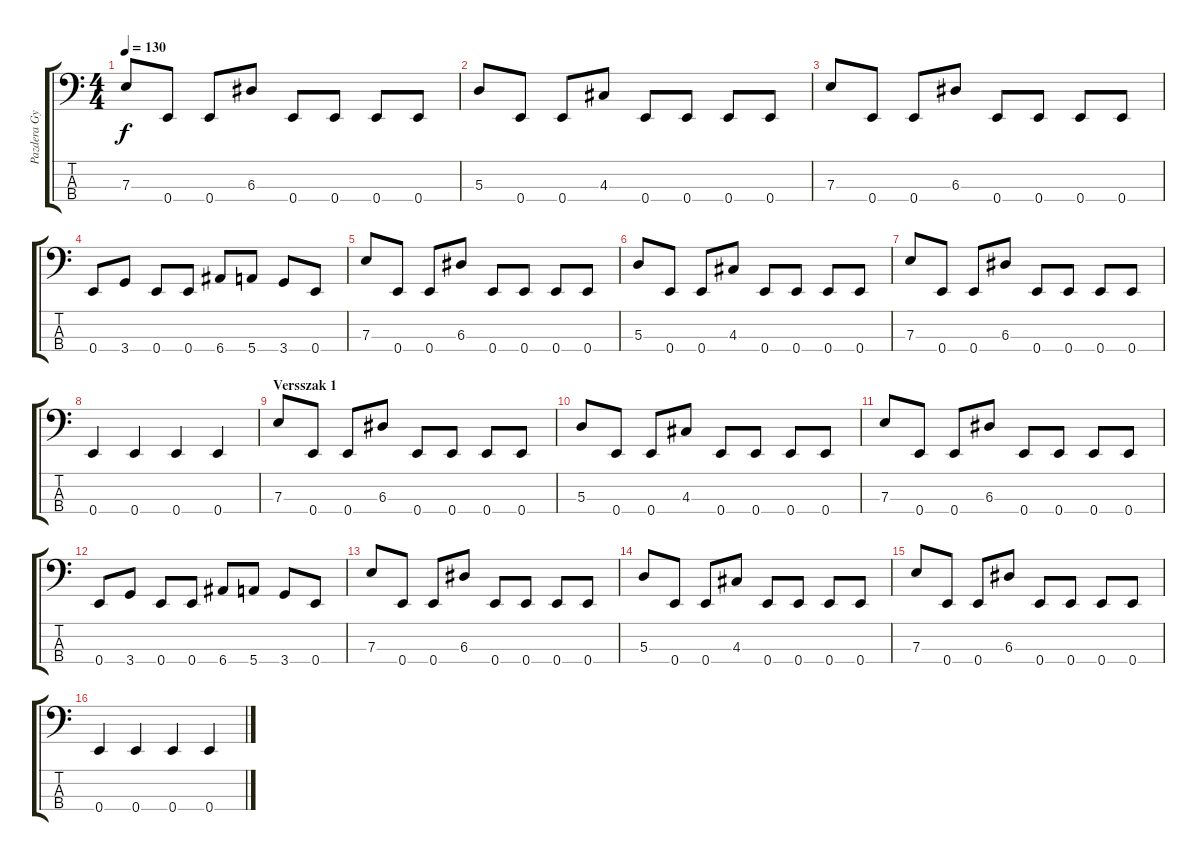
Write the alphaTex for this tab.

\track ("Pazdera György" "Pazdera Gy") {instrument electricbasspick}
\staff {score tabs}
\tuning (G2 D2 A1 E1) {hide}
\ts (4 4)
\tempo 130
\clef f4
\ks c
7.3.8{dy f} 0.4.8 0.4.8 6.3.8 0.4.8 0.4.8 0.4.8 0.4.8 |
5.3.8 0.4.8 0.4.8 4.3.8 0.4.8 0.4.8 0.4.8 0.4.8 |
7.3.8 0.4.8 0.4.8 6.3.8 0.4.8 0.4.8 0.4.8 0.4.8 |
0.4.8 3.4.8 0.4.8 0.4.8 6.4.8 5.4.8 3.4.8 0.4.8 |
7.3.8 0.4.8 0.4.8 6.3.8 0.4.8 0.4.8 0.4.8 0.4.8 |
5.3.8 0.4.8 0.4.8 4.3.8 0.4.8 0.4.8 0.4.8 0.4.8 |
7.3.8 0.4.8 0.4.8 6.3.8 0.4.8 0.4.8 0.4.8 0.4.8 |
0.4.4 0.4.4 0.4.4 0.4.4 |
\section ("" "Versszak 1")
7.3.8 0.4.8 0.4.8 6.3.8 0.4.8 0.4.8 0.4.8 0.4.8 |
5.3.8 0.4.8 0.4.8 4.3.8 0.4.8 0.4.8 0.4.8 0.4.8 |
7.3.8 0.4.8 0.4.8 6.3.8 0.4.8 0.4.8 0.4.8 0.4.8 |
0.4.8 3.4.8 0.4.8 0.4.8 6.4.8 5.4.8 3.4.8 0.4.8 |
7.3.8 0.4.8 0.4.8 6.3.8 0.4.8 0.4.8 0.4.8 0.4.8 |
5.3.8 0.4.8 0.4.8 4.3.8 0.4.8 0.4.8 0.4.8 0.4.8 |
7.3.8 0.4.8 0.4.8 6.3.8 0.4.8 0.4.8 0.4.8 0.4.8 |
0.4.4 0.4.4 0.4.4 0.4.4
